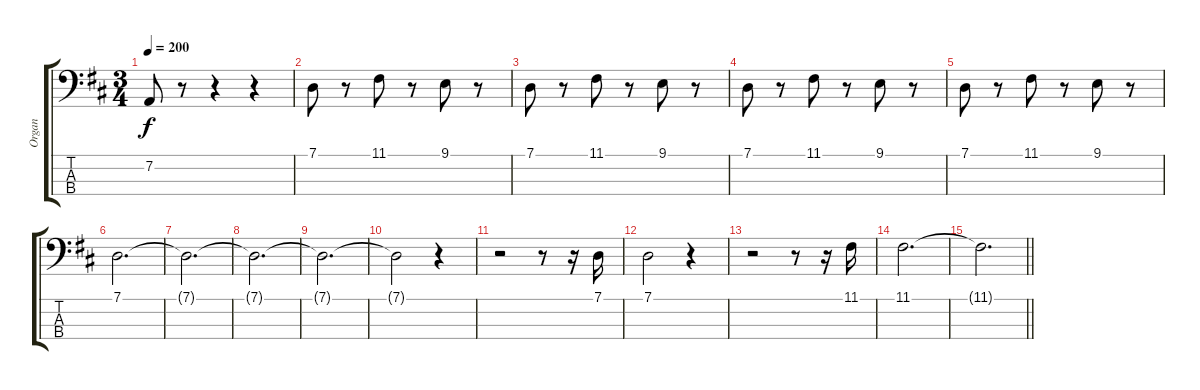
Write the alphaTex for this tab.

\track ("Organ" "Organ") {instrument stringensemble1}
\staff {score tabs}
\tuning (G2 D2 A1 E1) {hide}
\ts (3 4)
\tempo 200
\clef f4
\ks d
7.2.8{dy f} r.8 r.4 r.4 |
7.1.8 r.8 11.1.8 r.8 9.1.8 r.8 |
7.1.8 r.8 11.1.8 r.8 9.1.8 r.8 |
7.1.8 r.8 11.1.8 r.8 9.1.8 r.8 |
7.1.8 r.8 11.1.8 r.8 9.1.8 r.8 |
7.1.2{d} |
7.1{t}.2{d} |
7.1{t}.2{d} |
7.1{t}.2{d} |
7.1{t}.2 r.4 |
r.2 r.8 r.16 7.1.16 |
7.1.2 r.4 |
r.2 r.8 r.16 11.1.16 |
11.1.2{d} |
\barLineRight lightlight
11.1{t}.2{d}
